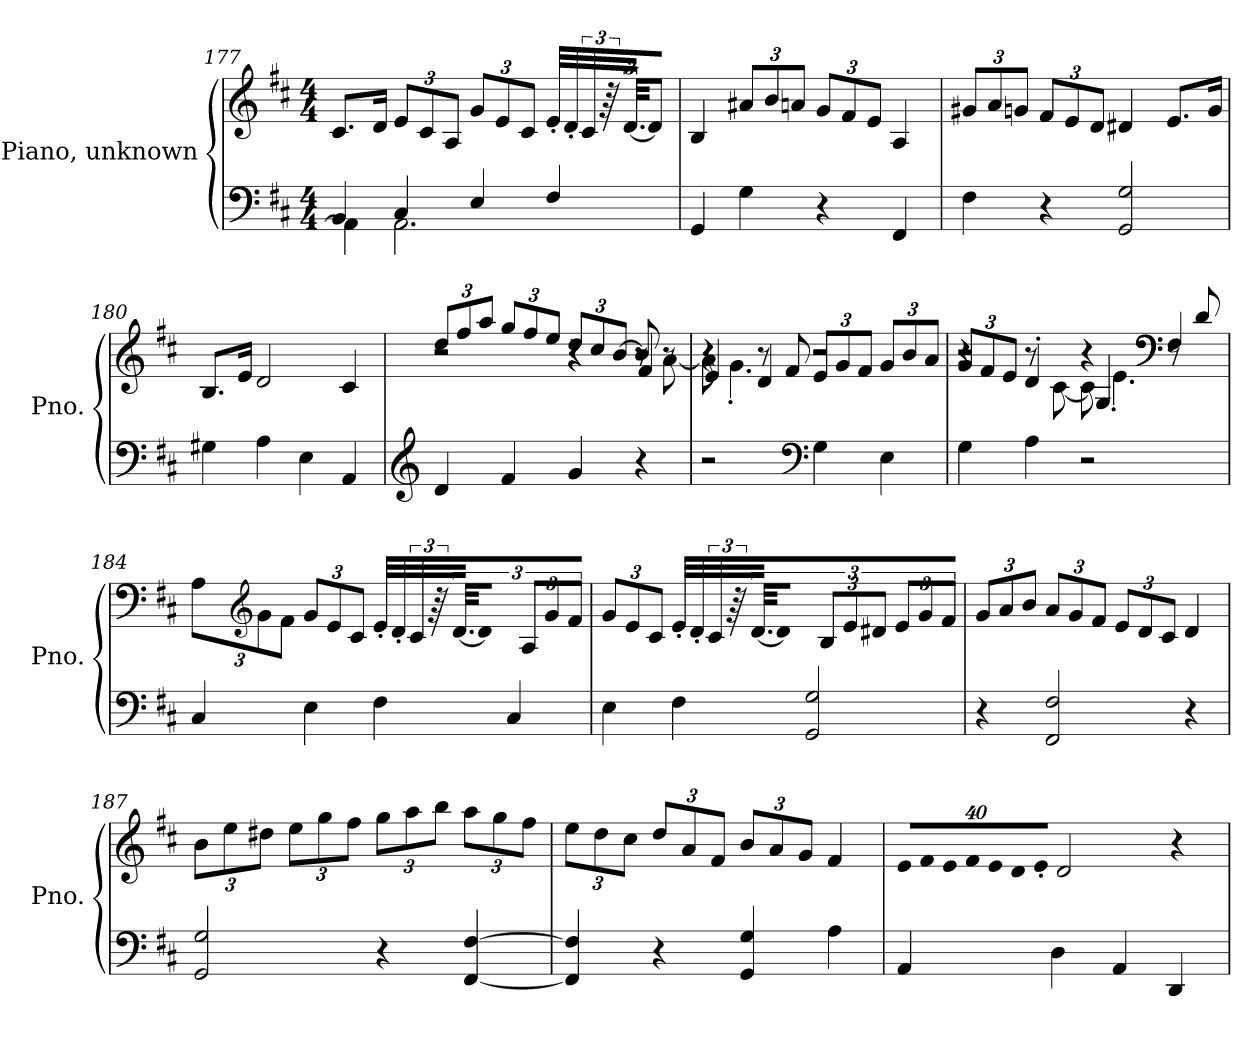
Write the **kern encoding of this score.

**kern	**kern
*part1	*part1
*staff2	*staff1
*I"Piano, unknown	*
*I'Pno.	*
*clefF4	*clefG2
*k[f#c#]	*k[f#c#]
*M4/4	*M4/4
=177	=177
*^	*
4BB/	4AA\]	8.c#/L
.	.	16d/Jk
*	*	*Xbrackettup
4C#/	2.AA\	12e/L
.	.	12c#/
.	.	12A/J
4E/	.	12g/L
.	.	12e/
.	.	12c#/J
4F#/	.	32e'/LLL
.	.	32d'/
*	*	*brackettup
.	.	48c#/JJJ
.	.	96r
.	.	[48.d/KKL
.	.	8d/J]
*v	*v	*
=178	=178
4GG/	4B/
*	*Xbrackettup
4G\	12a#X/L
.	12b/
.	12an/J
4r	12g/L
.	12f#/
.	12e/J
4FF#/	4A/
!!LO:PB:g=z
=179	=179
4F#\	12g#X/L
.	12a/
.	12gn/J
4r	12f#/L
.	12e/
.	12d/J
2GG/ 2G/	4d#X/
.	8.e/L
.	16g/Jk
=180	=180
4G#X\	8.B/L
.	16e/Jk
4A\	2d/
4E\	.
4AA/	4c#/
=181	=181
*clefG2	*
*	*^
*	*	*^
4d/	12dd/L	2r	2r
.	12ff#/	.	.
.	12aa/J	.	.
4f#/	12gg/L	.	.
.	12ff#/	.	.
.	12ee/J	.	.
4g/	12dd/L	4r	4r
.	12cc#/	.	.
.	[12b/J	.	.
4r	8b/]	8r	4f#/
.	8r	[8a\	.
=182	=182	=182	=182
2r	4r	8a\]	4e/
.	.	4.g'\	.
.	8r	.	4d/
.	8f#/	.	.
*clefF4	*	*	*
4G\	12e/L	2r	2r
.	12g/	.	.
.	12f#/J	.	.
4E\	12g/L	.	.
.	12b/	.	.
.	12a/J	.	.
!!LO:LB:g=z	!!	!!
=183	=183	=183	=183
4G\	12g/L	4r	2r
.	12f#/	.	.
.	12e/J	.	.
4A\	4d'/	8r	.
.	.	[8c#\	.
2r	4r	8c#\]	4G/
.	.	4.e'\	.
*	*clefF4	*	*
.	8r	.	4F#/
.	8d/	.	.
*	*v	*v	*v
=184	=184
4C#/	12A\L
*	*clefG2
.	12g\
.	12f#\J
4E\	12g/L
.	12e/
.	12c#/J
4F#\	32e'/LLL
.	32d'/
*	*brackettup
.	48c#/JJJ
.	96r
.	[48.d/KKL
.	8d/J]
*	*Xbrackettup
4C#/	12A/L
.	12g/
.	12f#/J
!!LO:LB:g=z
=185	=185
4E\	12g/L
.	12e/
.	12c#/J
4F#\	32e'/LLL
.	32d'/
*	*brackettup
.	48c#/JJJ
.	96r
.	[48.d/KKL
.	8d/J]
*	*Xbrackettup
2GG/ 2G/	12B/L
.	12e/
.	12d#X/J
.	12e/L
.	12g/
.	12f#/J
=186	=186
4r	12g/L
.	12a/
.	12b/J
2FF#/ 2F#/	12a/L
.	12g/
.	12f#/J
.	12e/L
.	12d/
.	12c#/J
4r	4d/
=187	=187
2GG/ 2G/	12b\L
.	12ee\
.	12dd#X\J
.	12ee\L
.	12gg\
.	12ff#\J
4r	12gg\L
.	12aa\
.	12bb\J
[4FF#/ [4F#/	12aa\L
.	12gg\
.	12ff#\J
!!LO:LB:g=z
=188	=188
4FF#/] 4F#/]	12ee\L
.	12dd\
.	12cc#\J
4r	12dd/L
.	12a/
.	12f#/J
4GG/ 4G/	12b/L
.	12a/
.	12g/J
4A\	4f#/
=189	=189
!	!LO:N:vis=32
4AA/	640%23e/LLL
!	!LO:N:vis=32
.	640%23f#/
!	!LO:N:vis=32
.	640%23e/
!	!LO:N:vis=32
.	640%23f#/
!	!LO:N:vis=32
.	640%23e/
!	!LO:N:vis=32
.	640%23d/
!	!LO:N:vis=32
.	640%23e'/JJJ
4D\	.
.	2d/
4AA/	.
4DD/	.
.	4r
640ryy	.
=	=
*-	*-
